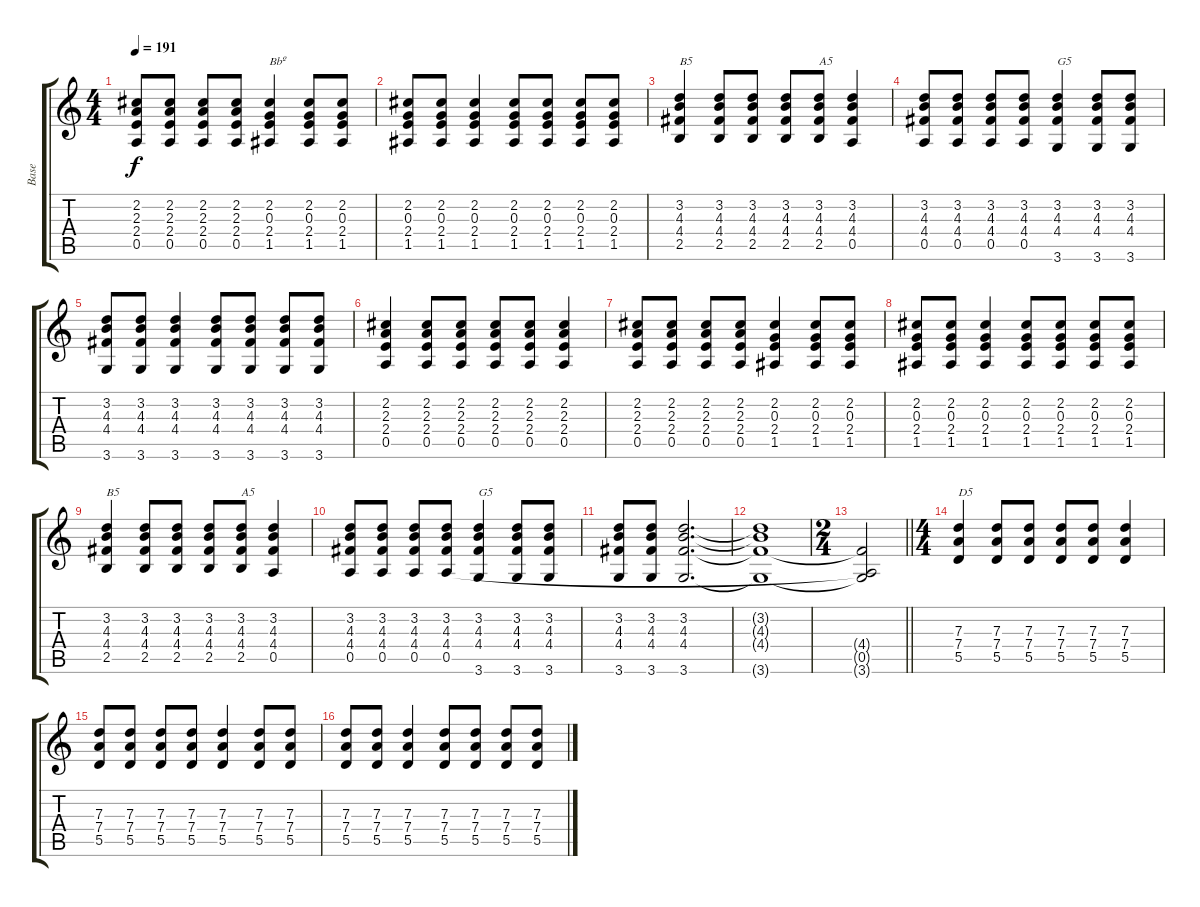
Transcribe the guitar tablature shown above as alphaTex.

\track ("Base" "Base") {instrument overdrivenguitar}
\staff {score tabs}
\tuning (E4 B3 G3 D3 A2 E2) {hide}
\ts (4 4)
\tempo 191
\clef g2
\ks c
(2.2 2.3 2.4 0.5).8{dy f} (2.2 2.3 2.4 0.5).8 (2.2 2.3 2.4 0.5).8 (2.2 2.3 2.4 0.5).8 (2.2 0.3 2.4 1.5).4{txt "Bbº"} (2.2 0.3 2.4 1.5).8 (2.2 0.3 2.4 1.5).8 |
(2.2 0.3 2.4 1.5).8 (2.2 0.3 2.4 1.5).8 (2.2 0.3 2.4 1.5).4 (2.2 0.3 2.4 1.5).8 (2.2 0.3 2.4 1.5).8 (2.2 0.3 2.4 1.5).8 (2.2 0.3 2.4 1.5).8 |
(3.2 4.3 4.4 2.5).4{txt "B5"} (3.2 4.3 4.4 2.5).8 (3.2 4.3 4.4 2.5).8 (3.2 4.3 4.4 2.5).8 (3.2 4.3 4.4 2.5).8{txt "A5"} (3.2 4.3 4.4 0.5).4 |
(3.2 4.3 4.4 0.5).8 (3.2 4.3 4.4 0.5).8 (3.2 4.3 4.4 0.5).8 (3.2 4.3 4.4 0.5).8 (3.2 4.3 4.4 3.6).4{txt "G5"} (3.2 4.3 4.4 3.6).8 (3.2 4.3 4.4 3.6).8 |
(3.2 4.3 4.4 3.6).8 (3.2 4.3 4.4 3.6).8 (3.2 4.3 4.4 3.6).4 (3.2 4.3 4.4 3.6).8 (3.2 4.3 4.4 3.6).8 (3.2 4.3 4.4 3.6).8 (3.2 4.3 4.4 3.6).8 |
(2.2 2.3 2.4 0.5).4 (2.2 2.3 2.4 0.5).8 (2.2 2.3 2.4 0.5).8 (2.2 2.3 2.4 0.5).8 (2.2 2.3 2.4 0.5).8 (2.2 2.3 2.4 0.5).4 |
(2.2 2.3 2.4 0.5).8 (2.2 2.3 2.4 0.5).8 (2.2 2.3 2.4 0.5).8 (2.2 2.3 2.4 0.5).8 (2.2 0.3 2.4 1.5).4 (2.2 0.3 2.4 1.5).8 (2.2 0.3 2.4 1.5).8 |
(2.2 0.3 2.4 1.5).8 (2.2 0.3 2.4 1.5).8 (2.2 0.3 2.4 1.5).4 (2.2 0.3 2.4 1.5).8 (2.2 0.3 2.4 1.5).8 (2.2 0.3 2.4 1.5).8 (2.2 0.3 2.4 1.5).8 |
(3.2 4.3 4.4 2.5).4{txt "B5"} (3.2 4.3 4.4 2.5).8 (3.2 4.3 4.4 2.5).8 (3.2 4.3 4.4 2.5).8 (3.2 4.3 4.4 2.5).8{txt "A5"} (3.2 4.3 4.4 0.5).4 |
(3.2 4.3 4.4 0.5).8 (3.2 4.3 4.4 0.5).8 (3.2 4.3 4.4 0.5).8 (3.2 4.3 4.4 0.5).8 (3.2 4.3 4.4 3.6).4{txt "G5"} (3.2 4.3 4.4 3.6).8 (3.2 4.3 4.4 3.6).8 |
(3.2 4.3 4.4 3.6).8 (3.2 4.3 4.4 3.6).8 (3.2 4.3 4.4 3.6).2{d} |
(3.2{t} 4.3{t} 4.4{t} 3.6{t}).1 |
\ts (2 4)
\barLineRight lightlight
(4.4{t} 0.5{t} 3.6{t}).2 |
\ts (4 4)
(7.3 7.4 5.5).4{txt "D5" volume 12 instrument overdrivenguitar} (7.3 7.4 5.5).8 (7.3 7.4 5.5).8 (7.3 7.4 5.5).8 (7.3 7.4 5.5).8 (7.3 7.4 5.5).4 |
(7.3 7.4 5.5).8 (7.3 7.4 5.5).8 (7.3 7.4 5.5).8 (7.3 7.4 5.5).8 (7.3 7.4 5.5).4 (7.3 7.4 5.5).8 (7.3 7.4 5.5).8 |
(7.3 7.4 5.5).8 (7.3 7.4 5.5).8 (7.3 7.4 5.5).4 (7.3 7.4 5.5).8 (7.3 7.4 5.5).8 (7.3 7.4 5.5).8 (7.3 7.4 5.5).8
